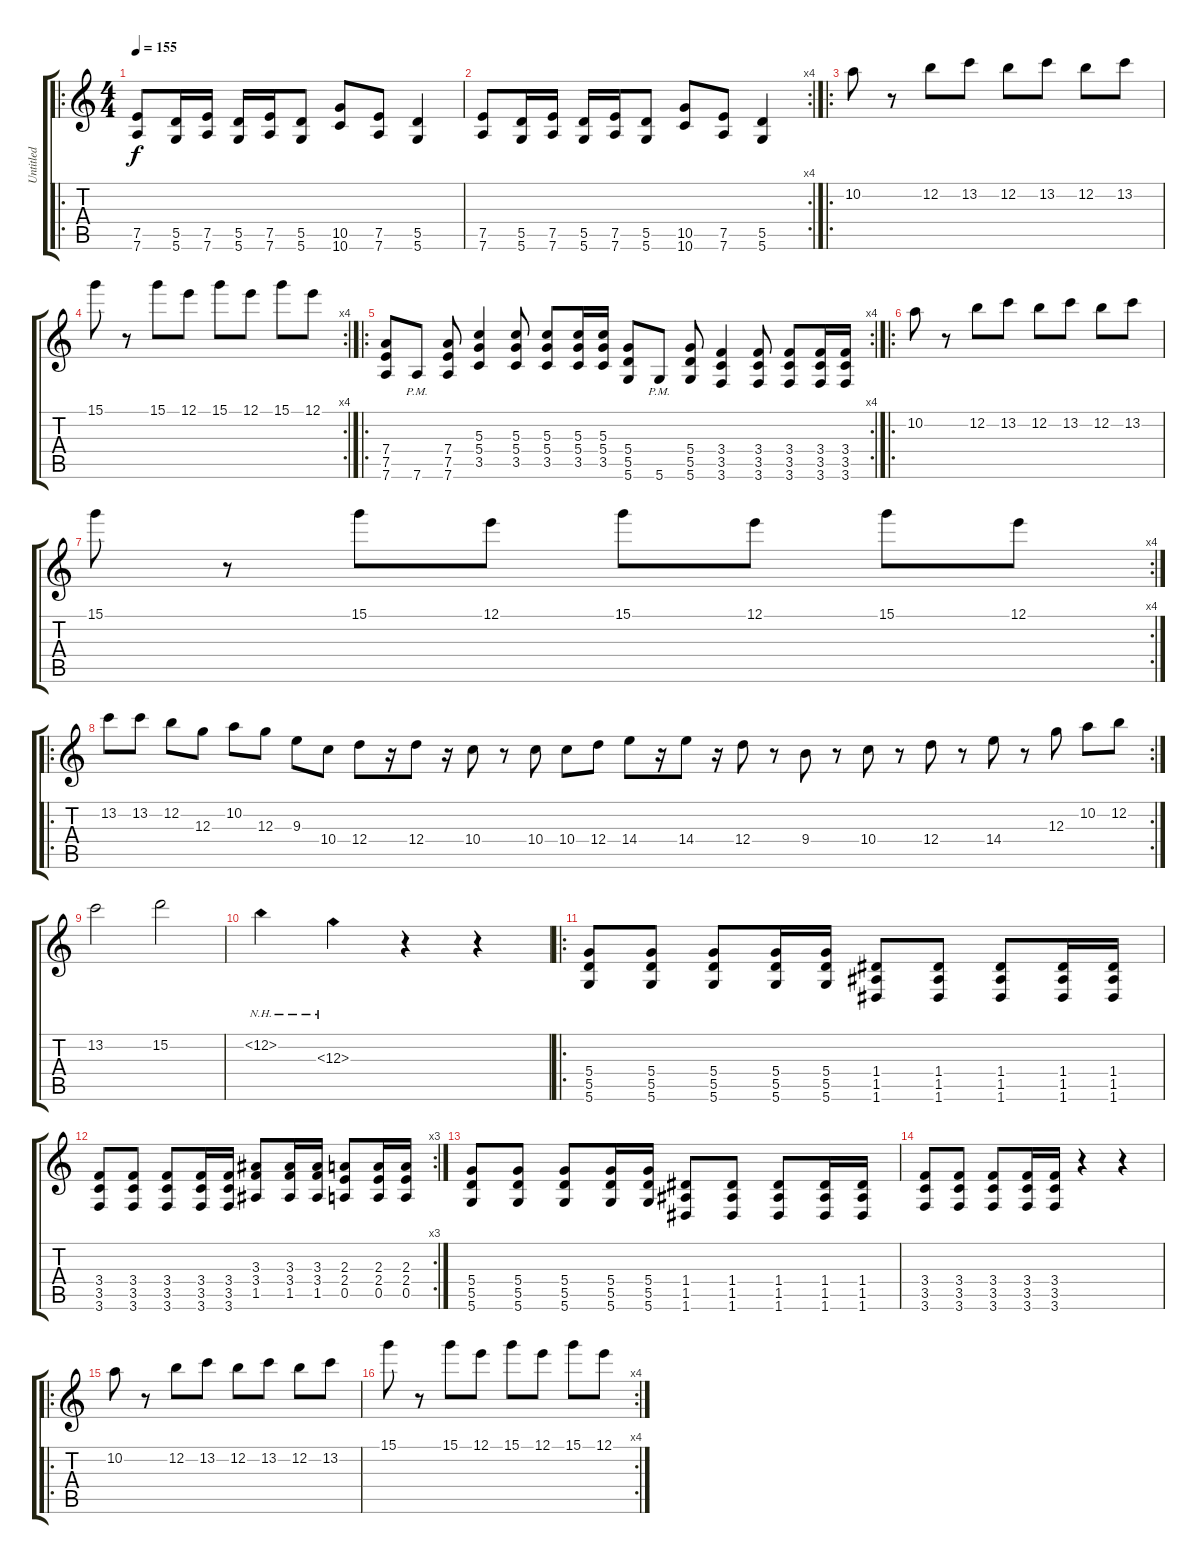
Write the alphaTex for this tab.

\track ("Untitled" "Untitled") {instrument distortionguitar}
\staff {score tabs}
\tuning (E4 B3 G3 D3 A2 D2) {hide}
\ro
\ts (4 4)
\tempo 155
\clef g2
\ks c
(7.5 7.6).8{dy f instrument distortionguitar} (5.5 5.6).16 (7.5 7.6).16 (5.5 5.6).16 (7.5 7.6).16 (5.5 5.6).8 (10.5 10.6).8 (7.5 7.6).8 (5.5 5.6).4 |
\rc 4
(7.5 7.6).8 (5.5 5.6).16 (7.5 7.6).16 (5.5 5.6).16 (7.5 7.6).16 (5.5 5.6).8 (10.5 10.6).8 (7.5 7.6).8 (5.5 5.6).4 |
\ro
10.2.8{txt ""} r.8 12.2.8 13.2.8 12.2.8 13.2.8 12.2.8 13.2.8 |
\rc 4
15.1.8 r.8 15.1.8 12.1.8 15.1.8 12.1.8 15.1.8 12.1.8 |
\ro
\rc 4
(7.4 7.5 7.6).8 7.6{pm}.8 (7.4 7.5 7.6).8 (5.3 5.4 3.5).4 (5.3 5.4 3.5).8 (5.3 5.4 3.5).8 (5.3 5.4 3.5).16 (5.3 5.4 3.5).16 (5.4 5.5 5.6).8 5.6{pm}.8 (5.4 5.5 5.6).8 (3.4 3.5 3.6).4 (3.4 3.5 3.6).8 (3.4 3.5 3.6).8 (3.4 3.5 3.6).16 (3.4 3.5 3.6).16 |
\ro
10.2.8 r.8 12.2.8 13.2.8 12.2.8 13.2.8 12.2.8 13.2.8 |
\rc 4
15.1.8 r.8 15.1.8 12.1.8 15.1.8 12.1.8 15.1.8 12.1.8 |
\ro
\rc 2
13.2.8 13.2.8 12.2.8 12.3.8 10.2.8 12.3.8 9.3.8 10.4.8 12.4.8 r.16 12.4.8 r.16 10.4.8 r.8 10.4.8 10.4.8 12.4.8 14.4.8 r.16 14.4.8 r.16 12.4.8 r.8 9.4.8 r.8 10.4.8 r.8 12.4.8 r.8 14.4.8 r.8 12.3.8 10.2.8 12.2.8 |
13.2.2 15.2.2 |
12.2{nh}.4 12.3{nh}.4 r.4 r.4 |
\ro
(5.4 5.5 5.6).8 (5.4 5.5 5.6).8 (5.4 5.5 5.6).8 (5.4 5.5 5.6).16 (5.4 5.5 5.6).16 (1.4 1.5 1.6).8 (1.4 1.5 1.6).8 (1.4 1.5 1.6).8 (1.4 1.5 1.6).16 (1.4 1.5 1.6).16 |
\rc 3
(3.4 3.5 3.6).8 (3.4 3.5 3.6).8 (3.4 3.5 3.6).8 (3.4 3.5 3.6).16 (3.4 3.5 3.6).16 (3.3 3.4 1.5).8 (3.3 3.4 1.5).16 (3.3 3.4 1.5).16 (2.3 2.4 0.5).8 (2.3 2.4 0.5).16 (2.3 2.4 0.5).16 |
(5.4 5.5 5.6).8 (5.4 5.5 5.6).8 (5.4 5.5 5.6).8 (5.4 5.5 5.6).16 (5.4 5.5 5.6).16 (1.4 1.5 1.6).8 (1.4 1.5 1.6).8 (1.4 1.5 1.6).8 (1.4 1.5 1.6).16 (1.4 1.5 1.6).16 |
(3.4 3.5 3.6).8 (3.4 3.5 3.6).8 (3.4 3.5 3.6).8 (3.4 3.5 3.6).16 (3.4 3.5 3.6).16 r.4 r.4 |
\ro
10.2.8 r.8 12.2.8 13.2.8 12.2.8 13.2.8 12.2.8 13.2.8 |
\rc 4
15.1.8 r.8 15.1.8 12.1.8 15.1.8 12.1.8 15.1.8 12.1.8
